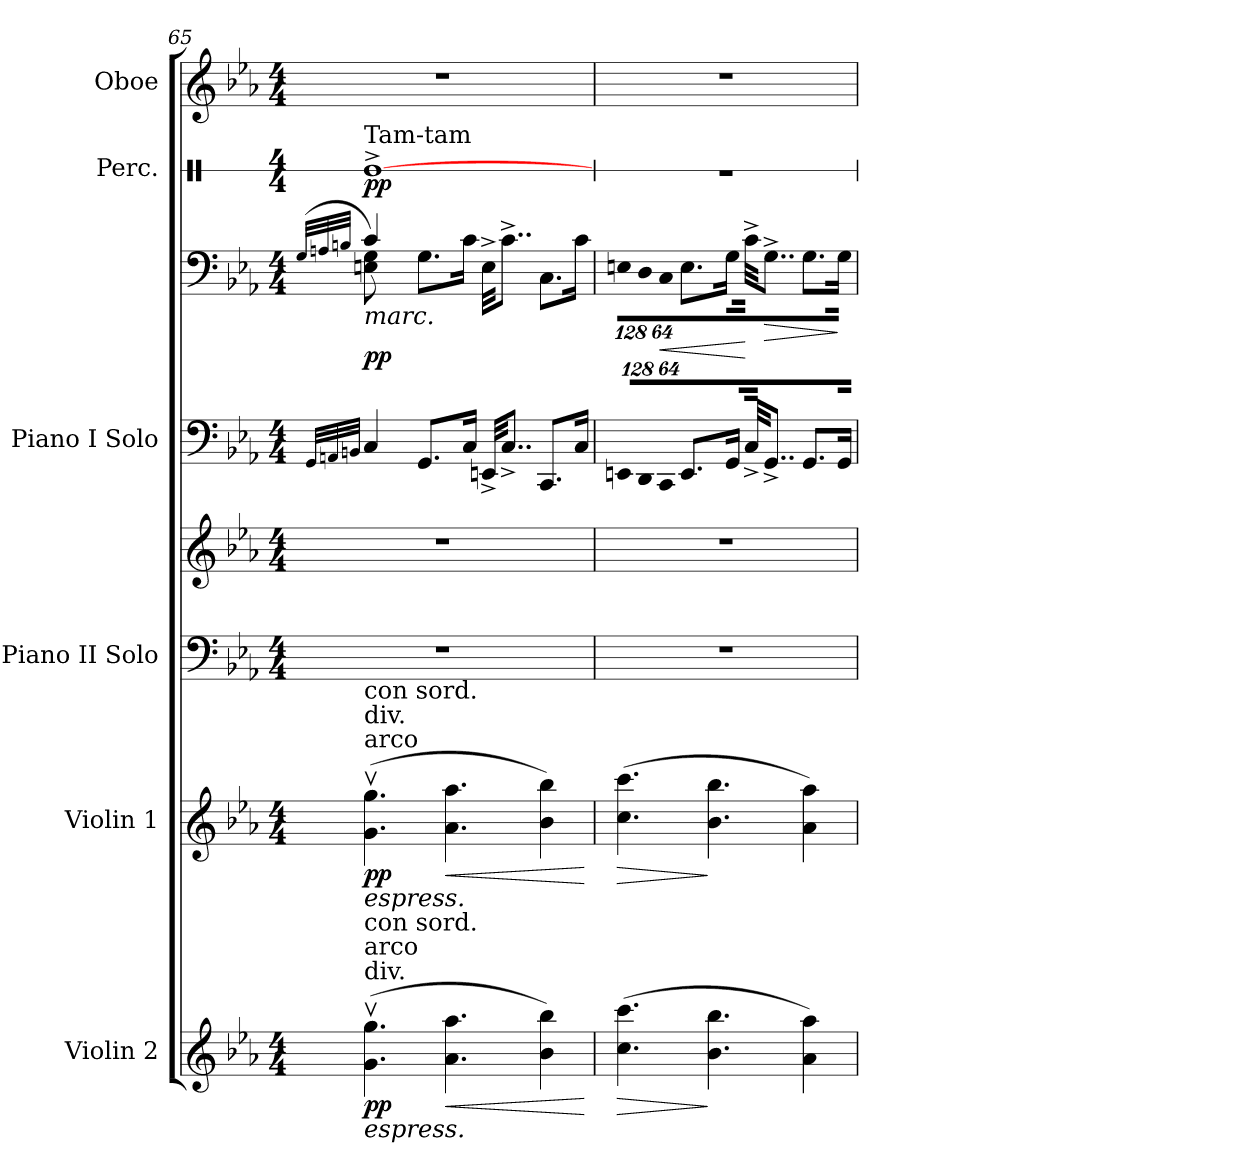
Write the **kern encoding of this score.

**kern	**dynam	**kern	**dynam	**kern	**kern	**kern	**kern	**dynam	**kern	**dynam	**kern
*part6	*part6	*part5	*part5	*part4	*part4	*part3	*part3	*part3	*part2	*part2	*part1
*staff8	*staff8	*staff7	*staff7	*staff6	*staff5	*staff4	*staff3	*staff3/4	*staff2	*staff2	*staff1
*I"Violin 2	*	*I"Violin 1	*	*I"Piano II Solo	*	*I"Piano I Solo	*	*	*I"Perc.	*	*I"Oboe
*	*	*	*	*I'Piano II Solo	*	*I'Piano I Solo	*	*	*	*	*
!!LO:PB:g=z
*	*	*	*	*	*	*	*	*	*stria1	*	*
*clefG2	*	*clefG2	*	*clefF4	*clefG2	*clefF4	*clefF4	*	*clefX	*	*clefG2
*k[b-e-a-]	*	*k[b-e-a-]	*	*k[b-e-a-]	*k[b-e-a-]	*k[b-e-a-]	*k[b-e-a-]	*	*k[]	*	*k[b-e-a-]
*E-:	*	*E-:	*	*E-:	*E-:	*E-:	*E-:	*	*C:	*	*E-:
*M4/4	*	*M4/4	*	*M4/4	*M4/4	*M4/4	*M4/4	*	*M4/4	*	*M4/4
*MM56	*	*MM56	*	*MM56	*MM56	*MM56	*MM56	*	*MM56	*	*MM56
=65	=65	=65	=65	=65	=65	=65	=65	=65	=65	=65	=65
.	.	.	.	.	.	32qGGi/LLL	(32qGi/LLL	.	.	.	.
.	.	.	.	.	.	32qAAni/	32qAni/	.	.	.	.
.	.	.	.	.	.	32qBBni/JJJ	32qBni/JJJ	.	.	.	.
*	*	*	*	*	*	*	*^	*	*	*	*
!	!	!	!	!	!	!	!	!	!	!LO:TX:a:t=Tam-tam	!	!
!	!	!	!	!	!	!	!LO:TX:b:i:t=marc.	!	!	!	!	!
!	!	!LO:TX:a:t=arco	!	!	!	!	!	!	!	!	!	!
!	!	!LO:TX:a:t=div.	!	!	!	!	!	!	!	!	!	!
!	!	!LO:TX:b:i:t=espress.	!	!	!	!	!	!	!	!	!	!
!	!	!LO:TX:a:t=con sord.	!	!	!	!	!	!	!	!	!	!
!LO:TX:a:t=div.	!	!	!	!	!	!	!	!	!	!	!	!
!LO:TX:a:t=arco	!	!	!	!	!	!	!	!	!	!	!	!
!LO:TX:b:i:t=espress.	!	!	!	!	!	!	!	!	!	!	!	!
!LO:TX:a:t=con sord.	!	!	!	!	!	!	!	!	!	!	!	!
(4.gi\v 4.ggiv	pp	(4.gi\v 4.ggiv	pp	1r	1r	4Ci/	8Eni\ 8Gi)	4ci/	pp	[<1Re^i	pp	1r
.	.	.	.	.	.	.	8ryy	.	.	.	.	.
.	.	.	.	.	.	8.GGi/L	8.Gi\L	2.ryy	.	.	.	.
!	!LO:HP:b	!	!LO:HP:b	!	!	!	!	!	!	!	!	!
4.a-i\ 4.aa-i	<	4.a-i\ 4.aa-i	<	.	.	.	.	.	.	.	.	.
.	.	.	.	.	.	16Ci/Jk	16ci\Jk	.	.	.	.	.
.	.	.	.	.	.	32EEn^i/KKL	32E^i\KKL	.	.	.	.	.
.	.	.	.	.	.	8..C^i/J	8..c^i\J	.	.	.	.	.
4b-i\ 4bb-i)	.	4b-i\ 4bb-i)	.	.	.	8.CCi/L	8.Ci\L	.	.	.	.	.
.	.	.	.	.	.	16Ci/Jk	16ci\Jk	.	.	.	.	.
*	*	*	*	*	*	*	*v	*v	*	*	*	*
.	[	.	[	.	.	.	.	.	.	.	.
=66	=66	=66	=66	=66	=66	=66	=66	=66	=66	=66	=66
!	!LO:HP:b	!	!LO:HP:b	!	!	!	!	!	!	!	!
*	*	*	*	*	*	*Xbrackettup	*	*	*	*	*
!	!	!	!	!	!	!LO:N:vis=8	!	!	!	!	!
*	*	*	*	*	*	*	*Xbrackettup	*	*	*	*
!	!	!	!	!	!	!	!LO:N:vis=8	!	!	!	!
(4.cci\ 4.ccci	>	(4.cci\ 4.ccci	>	1r	1r	1024%85EEni/L	1024%85Eni\L	.	1r	.	1r
!	!	!	!	!	!	!LO:N:vis=8	!LO:N:vis=8	!	!	!	!
.	.	.	.	.	.	1024%85DDi/	1024%85Di\	.	.	.	.
!	!	!	!	!	!	!LO:N:vis=8	!LO:N:vis=8	!LO:HP:b	!	!	!
.	.	.	.	.	.	512%43CCi/J	512%43Ci\J	<	.	.	.
.	.	.	.	.	.	8.EEi/L	8.Ei\L	.	.	.	.
4.b-i\ 4.bb-i	]	4.b-i\ 4.bb-i	]	.	.	.	.	.	.	.	.
.	.	.	.	.	.	16GGi/Jk	16Gi\Jk	.	.	.	.
.	.	.	.	.	.	32C^i/KKL	32c^i\KKL	[	.	.	.
!	!	!	!	!	!	!	!	!LO:HP:b	!	!	!
.	.	.	.	.	.	8..GG^i/J	8..G^i\J	>	.	.	.
4a-i\ 4aa-i)	.	4a-i\ 4aa-i)	.	.	.	8.GGi/L	8.Gi\L	.	.	.	.
.	.	.	.	.	.	16GGi/Jk	16Gi\Jk	]	.	.	.
=	=	=	=	=	=	=	=	=	=	=	=
*-	*-	*-	*-	*-	*-	*-	*-	*-	*-	*-	*-
